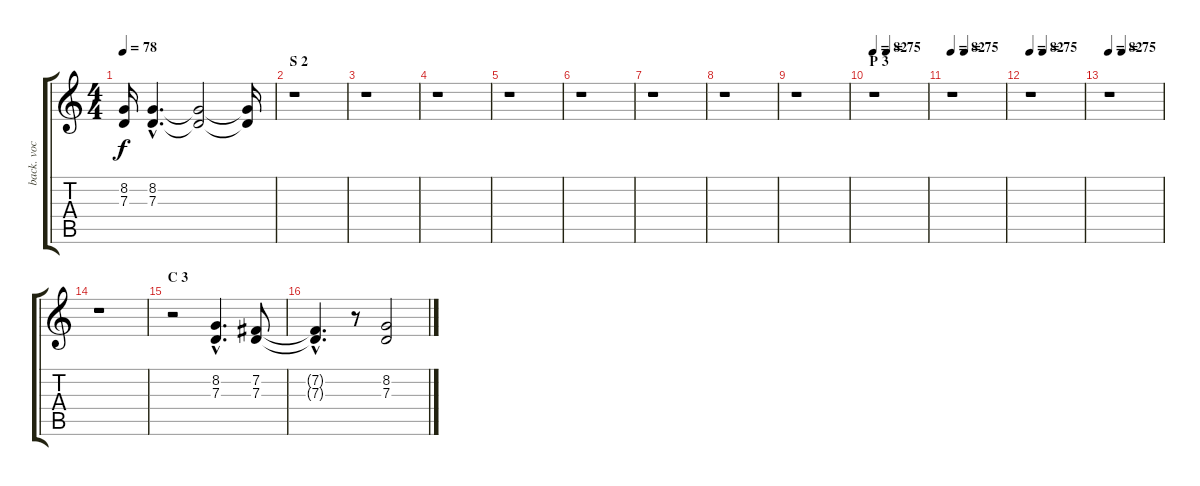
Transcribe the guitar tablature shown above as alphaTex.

\track ("back. voc" "back. voc") {instrument choiraahs}
\staff {score tabs}
\tuning (E4 B3 G3 D3 A2 E2) {hide}
\ts (4 4)
\tempo 78
\clef g2
\ks c
(8.2 7.3).16{dy f} (8.2{hac} 7.3{hac}).4{d} (8.2{t} 7.3{t}).2 (8.2{t} 7.3{t}).16 |
\section ("" "S 2")
r.1 |
r.1 |
r.1 |
r.1 |
r.1 |
r.1 |
r.1 |
r.1 |
\section ("" "P 3")
\tempo 82
\tempo (75 0.25)
r.1 |
\tempo 82
\tempo (75 0.25)
r.1 |
\tempo 82
\tempo (75 0.25)
r.1 |
\tempo 82
\tempo (75 0.25)
r.1 |
r.1 |
\section ("" "C 3")
r.2 (8.2{hac} 7.3{hac}).4{d} (7.2 7.3).8 |
(7.2{hac t} 7.3{hac t}).4{d} r.8 (8.2 7.3).2
